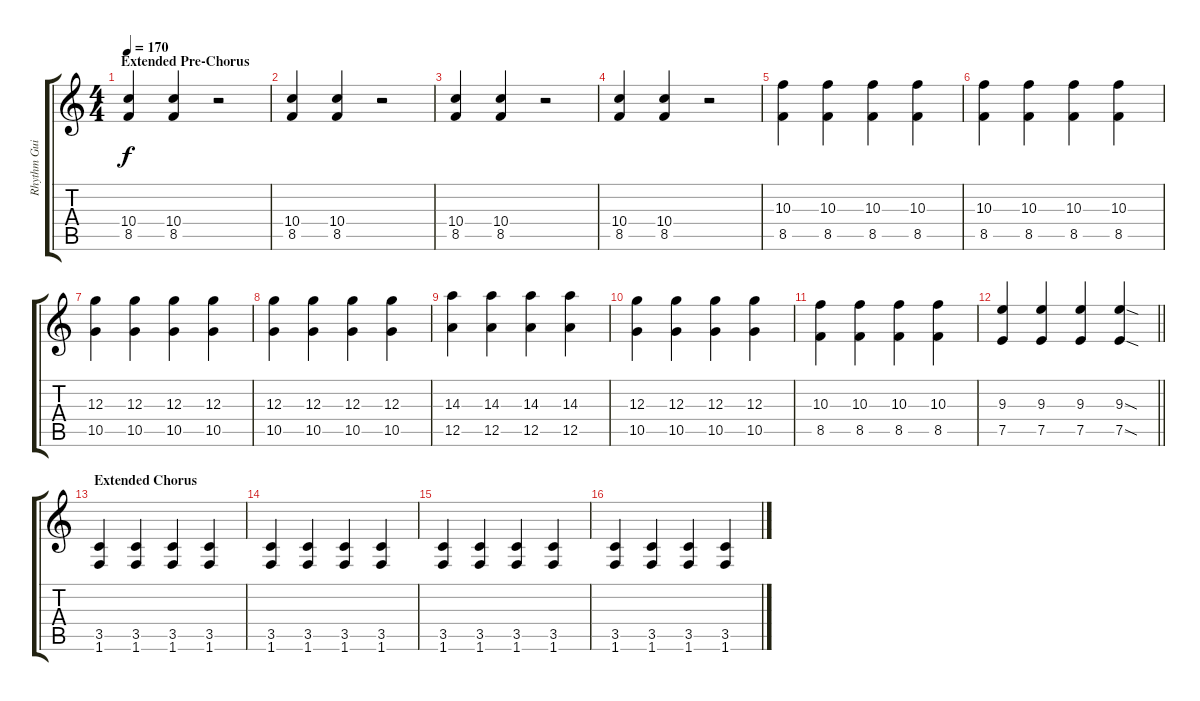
\track ("Rhythm Guitar" "Rhythm Gui") {instrument electricguitarjazz}
\staff {score tabs}
\tuning (E4 B3 G3 D3 A2 E2) {hide}
\ts (4 4)
\section ("" "Extended Pre-Chorus")
\tempo 170
\clef g2
\ks c
(10.4 8.5).4{dy f} (10.4 8.5).4 r.2 |
(10.4 8.5).4 (10.4 8.5).4 r.2 |
(10.4 8.5).4 (10.4 8.5).4 r.2 |
(10.4 8.5).4 (10.4 8.5).4 r.2 |
(10.3 8.5).4 (10.3 8.5).4 (10.3 8.5).4 (10.3 8.5).4 |
(10.3 8.5).4 (10.3 8.5).4 (10.3 8.5).4 (10.3 8.5).4 |
(12.3 10.5).4 (12.3 10.5).4 (12.3 10.5).4 (12.3 10.5).4 |
(12.3 10.5).4 (12.3 10.5).4 (12.3 10.5).4 (12.3 10.5).4 |
(14.3 12.5).4 (14.3 12.5).4 (14.3 12.5).4 (14.3 12.5).4 |
(12.3 10.5).4 (12.3 10.5).4 (12.3 10.5).4 (12.3 10.5).4 |
(10.3 8.5).4 (10.3 8.5).4 (10.3 8.5).4 (10.3 8.5).4 |
\barLineRight lightlight
(9.3 7.5).4 (9.3 7.5).4 (9.3 7.5).4 (9.3{sod} 7.5{sod}).4 |
\section ("" "Extended Chorus")
(3.5 1.6).4 (3.5 1.6).4 (3.5 1.6).4 (3.5 1.6).4 |
(3.5 1.6).4 (3.5 1.6).4 (3.5 1.6).4 (3.5 1.6).4 |
(3.5 1.6).4 (3.5 1.6).4 (3.5 1.6).4 (3.5 1.6).4 |
(3.5 1.6).4 (3.5 1.6).4 (3.5 1.6).4 (3.5 1.6).4
